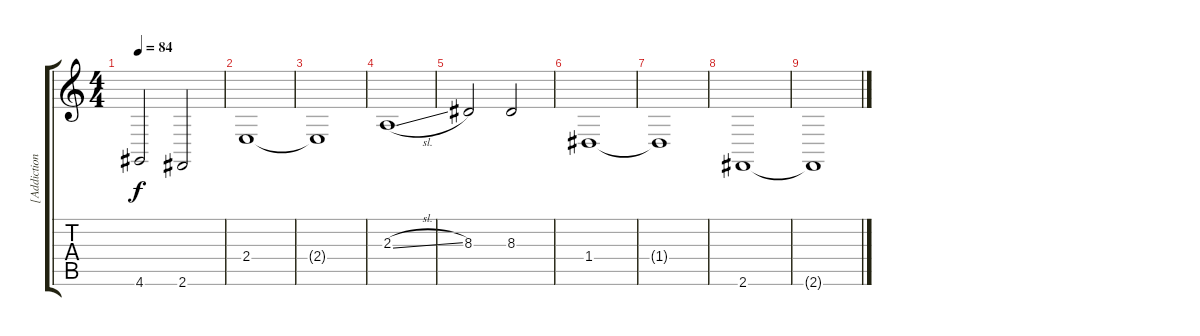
\track ("[Addictional Effects]" "[Addiction") {instrument seashore}
\staff {score tabs}
\tuning (E4 B3 G3 D3 A2 E2) {hide}
\ts (4 4)
\tempo 84
\clef g2
\ks c
4.6.2{dy f} 2.6.2 |
2.4.1{volume 4 balance 0} |
2.4{t}.1 |
2.3{sl}.1 |
8.3.2 8.3.2{volume 12 balance 16} |
1.4.1 |
1.4{t}.1 |
2.6.1 |
2.6{t}.1
